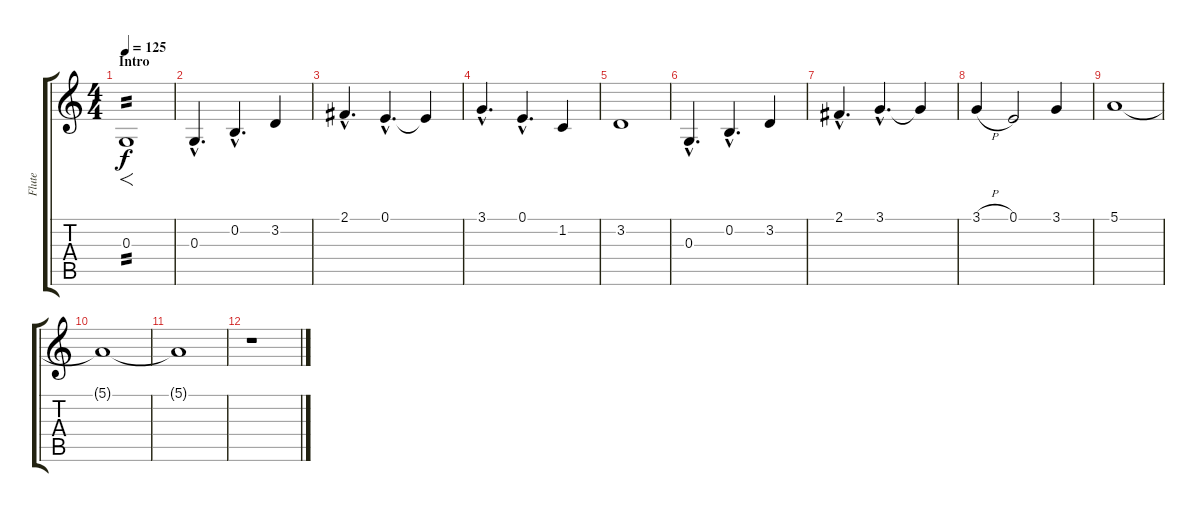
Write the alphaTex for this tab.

\track ("Flute" "Flute") {instrument flute}
\staff {score tabs}
\tuning (E4 B3 G3 D3 A2 E2) {hide}
\ts (4 4)
\section ("" "Intro")
\tempo 125
\clef g2
\ks c
0.3.1{f tp 2 dy f instrument flute} |
0.3{hac}.4{d} 0.2{hac}.4{d} 3.2.4 |
2.1{hac}.4{d} 0.1{hac}.4{d} 0.1{t}.4 |
3.1{hac}.4{d} 0.1{hac}.4{d} 1.2.4 |
3.2.1 |
0.3{hac}.4{d} 0.2{hac}.4{d} 3.2.4 |
2.1{hac}.4{d} 3.1{hac}.4{d} 3.1{t}.4 |
3.1{h}.4 0.1.2 3.1.4 |
5.1.1 |
5.1{t}.1 |
5.1{t}.1{volume 0} |
r.1
